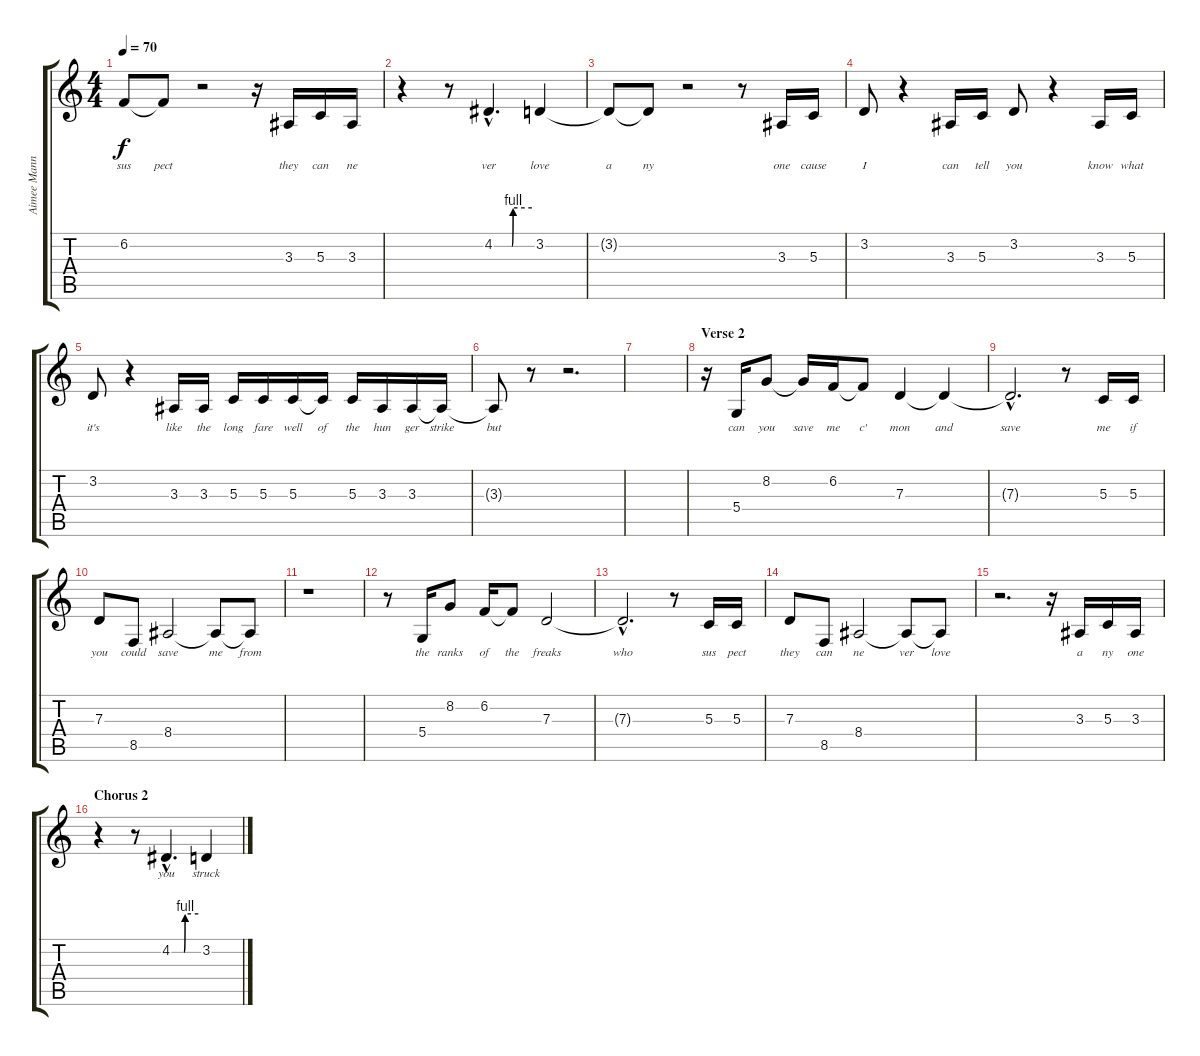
\track ("Aimee Mann" "Aimee Mann") {instrument lead8bassandlead}
\staff {score tabs}
\tuning (E4 B3 G3 D3 A2 E2) {hide}
\ts (4 4)
\tempo 70
\clef g2
\ks c
6.2{t}.8{lyrics (0 "sus") lyrics (1 "") lyrics (2 "") lyrics (3 "") lyrics (4 "") dy f} 6.2{t}.8{lyrics (0 "pect") lyrics (1 "") lyrics (2 "") lyrics (3 "") lyrics (4 "")} r.2 r.16 3.3.16{lyrics (0 "they") lyrics (1 "") lyrics (2 "") lyrics (3 "") lyrics (4 "")} 5.3.16{lyrics (0 "can") lyrics (1 "") lyrics (2 "") lyrics (3 "") lyrics (4 "")} 3.3.16{lyrics (0 "ne") lyrics (1 "") lyrics (2 "") lyrics (3 "") lyrics (4 "")} |
r.4 r.8 4.2{be (custom 0 0 28 0 30 4 60 4) hac}.4{d lyrics (0 "ver") lyrics (1 "") lyrics (2 "") lyrics (3 "") lyrics (4 "")} 3.2.4{lyrics (0 "love") lyrics (1 "") lyrics (2 "") lyrics (3 "") lyrics (4 "")} |
3.2{t}.8{lyrics (0 "a") lyrics (1 "") lyrics (2 "") lyrics (3 "") lyrics (4 "")} 3.2{t}.8{lyrics (0 "ny") lyrics (1 "") lyrics (2 "") lyrics (3 "") lyrics (4 "")} r.2 r.8 3.3.16{lyrics (0 "one") lyrics (1 "") lyrics (2 "") lyrics (3 "") lyrics (4 "")} 5.3.16{lyrics (0 "cause") lyrics (1 "") lyrics (2 "") lyrics (3 "") lyrics (4 "")} |
3.2.8{lyrics (0 "I") lyrics (1 "") lyrics (2 "") lyrics (3 "") lyrics (4 "")} r.4 3.3.16{lyrics (0 "can") lyrics (1 "") lyrics (2 "") lyrics (3 "") lyrics (4 "")} 5.3.16{lyrics (0 "tell") lyrics (1 "") lyrics (2 "") lyrics (3 "") lyrics (4 "")} 3.2.8{lyrics (0 "you") lyrics (1 "") lyrics (2 "") lyrics (3 "") lyrics (4 "")} r.4 3.3.16{lyrics (0 "know") lyrics (1 "") lyrics (2 "") lyrics (3 "") lyrics (4 "")} 5.3.16{lyrics (0 "what") lyrics (1 "") lyrics (2 "") lyrics (3 "") lyrics (4 "")} |
3.2.8{lyrics (0 "it's") lyrics (1 "") lyrics (2 "") lyrics (3 "") lyrics (4 "")} r.4 3.3.16{lyrics (0 "like") lyrics (1 "") lyrics (2 "") lyrics (3 "") lyrics (4 "")} 3.3.16{lyrics (0 "the") lyrics (1 "") lyrics (2 "") lyrics (3 "") lyrics (4 "")} 5.3.16{lyrics (0 "long") lyrics (1 "") lyrics (2 "") lyrics (3 "") lyrics (4 "")} 5.3.16{lyrics (0 "fare") lyrics (1 "") lyrics (2 "") lyrics (3 "") lyrics (4 "")} 5.3.16{lyrics (0 "well") lyrics (1 "") lyrics (2 "") lyrics (3 "") lyrics (4 "")} 5.3{t}.16{lyrics (0 "of") lyrics (1 "") lyrics (2 "") lyrics (3 "") lyrics (4 "")} 5.3.16{lyrics (0 "the") lyrics (1 "") lyrics (2 "") lyrics (3 "") lyrics (4 "")} 3.3.16{lyrics (0 "hun") lyrics (1 "") lyrics (2 "") lyrics (3 "") lyrics (4 "")} 3.3.16{lyrics (0 "ger") lyrics (1 "") lyrics (2 "") lyrics (3 "") lyrics (4 "")} 3.3{t}.16{lyrics (0 "strike") lyrics (1 "") lyrics (2 "") lyrics (3 "") lyrics (4 "")} |
3.3{t}.8{lyrics (0 "but") lyrics (1 "") lyrics (2 "") lyrics (3 "") lyrics (4 "")} r.8 r.2{d} |
|
\section ("" "Verse 2")
r.16 5.4.16{lyrics (0 "can") lyrics (1 "") lyrics (2 "") lyrics (3 "") lyrics (4 "")} 8.2.8{lyrics (0 "you") lyrics (1 "") lyrics (2 "") lyrics (3 "") lyrics (4 "")} 8.2{t}.16{lyrics (0 "save") lyrics (1 "") lyrics (2 "") lyrics (3 "") lyrics (4 "")} 6.2.16{lyrics (0 "me") lyrics (1 "") lyrics (2 "") lyrics (3 "") lyrics (4 "")} 6.2{t}.8{lyrics (0 "c'") lyrics (1 "") lyrics (2 "") lyrics (3 "") lyrics (4 "")} 7.3.4{lyrics (0 "mon") lyrics (1 "") lyrics (2 "") lyrics (3 "") lyrics (4 "")} 7.3{t}.4{lyrics (0 "and") lyrics (1 "") lyrics (2 "") lyrics (3 "") lyrics (4 "")} |
7.3{hac t}.2{d lyrics (0 "save") lyrics (1 "") lyrics (2 "") lyrics (3 "") lyrics (4 "")} r.8 5.3.16{lyrics (0 "me") lyrics (1 "") lyrics (2 "") lyrics (3 "") lyrics (4 "")} 5.3.16{lyrics (0 "if") lyrics (1 "") lyrics (2 "") lyrics (3 "") lyrics (4 "")} |
7.3.8{lyrics (0 "you") lyrics (1 "") lyrics (2 "") lyrics (3 "") lyrics (4 "")} 8.5.8{lyrics (0 "could") lyrics (1 "") lyrics (2 "") lyrics (3 "") lyrics (4 "")} 8.4.2{lyrics (0 "save") lyrics (1 "") lyrics (2 "") lyrics (3 "") lyrics (4 "")} 8.4{t}.8{lyrics (0 "me") lyrics (1 "") lyrics (2 "") lyrics (3 "") lyrics (4 "")} 8.4{t}.8{lyrics (0 "from") lyrics (1 "") lyrics (2 "") lyrics (3 "") lyrics (4 "")} |
r.1 |
r.8 5.4.16{lyrics (0 "the") lyrics (1 "") lyrics (2 "") lyrics (3 "") lyrics (4 "")} 8.2.8{lyrics (0 "ranks") lyrics (1 "") lyrics (2 "") lyrics (3 "") lyrics (4 "")} 6.2.16{lyrics (0 "of") lyrics (1 "") lyrics (2 "") lyrics (3 "") lyrics (4 "")} 6.2{t}.8{lyrics (0 "the") lyrics (1 "") lyrics (2 "") lyrics (3 "") lyrics (4 "")} 7.3.2{lyrics (0 "freaks") lyrics (1 "") lyrics (2 "") lyrics (3 "") lyrics (4 "")} |
7.3{hac t}.2{d lyrics (0 "who") lyrics (1 "") lyrics (2 "") lyrics (3 "") lyrics (4 "")} r.8 5.3.16{lyrics (0 "sus") lyrics (1 "") lyrics (2 "") lyrics (3 "") lyrics (4 "")} 5.3.16{lyrics (0 "pect") lyrics (1 "") lyrics (2 "") lyrics (3 "") lyrics (4 "")} |
7.3.8{lyrics (0 "they") lyrics (1 "") lyrics (2 "") lyrics (3 "") lyrics (4 "")} 8.5.8{lyrics (0 "can") lyrics (1 "") lyrics (2 "") lyrics (3 "") lyrics (4 "")} 8.4.2{lyrics (0 "ne") lyrics (1 "") lyrics (2 "") lyrics (3 "") lyrics (4 "")} 8.4{t}.8{lyrics (0 "ver") lyrics (1 "") lyrics (2 "") lyrics (3 "") lyrics (4 "")} 8.4{t}.8{lyrics (0 "love") lyrics (1 "") lyrics (2 "") lyrics (3 "") lyrics (4 "")} |
r.2{d} r.16 3.3.16{lyrics (0 "a") lyrics (1 "") lyrics (2 "") lyrics (3 "") lyrics (4 "")} 5.3.16{lyrics (0 "ny") lyrics (1 "") lyrics (2 "") lyrics (3 "") lyrics (4 "")} 3.3.16{lyrics (0 "one") lyrics (1 "") lyrics (2 "") lyrics (3 "") lyrics (4 "")} |
\section ("" "Chorus 2")
r.4 r.8 4.2{be (custom 0 0 28 0 30 4 60 4) hac}.4{d lyrics (0 "you") lyrics (1 "") lyrics (2 "") lyrics (3 "") lyrics (4 "")} 3.2.4{lyrics (0 "struck") lyrics (1 "") lyrics (2 "") lyrics (3 "") lyrics (4 "")}
